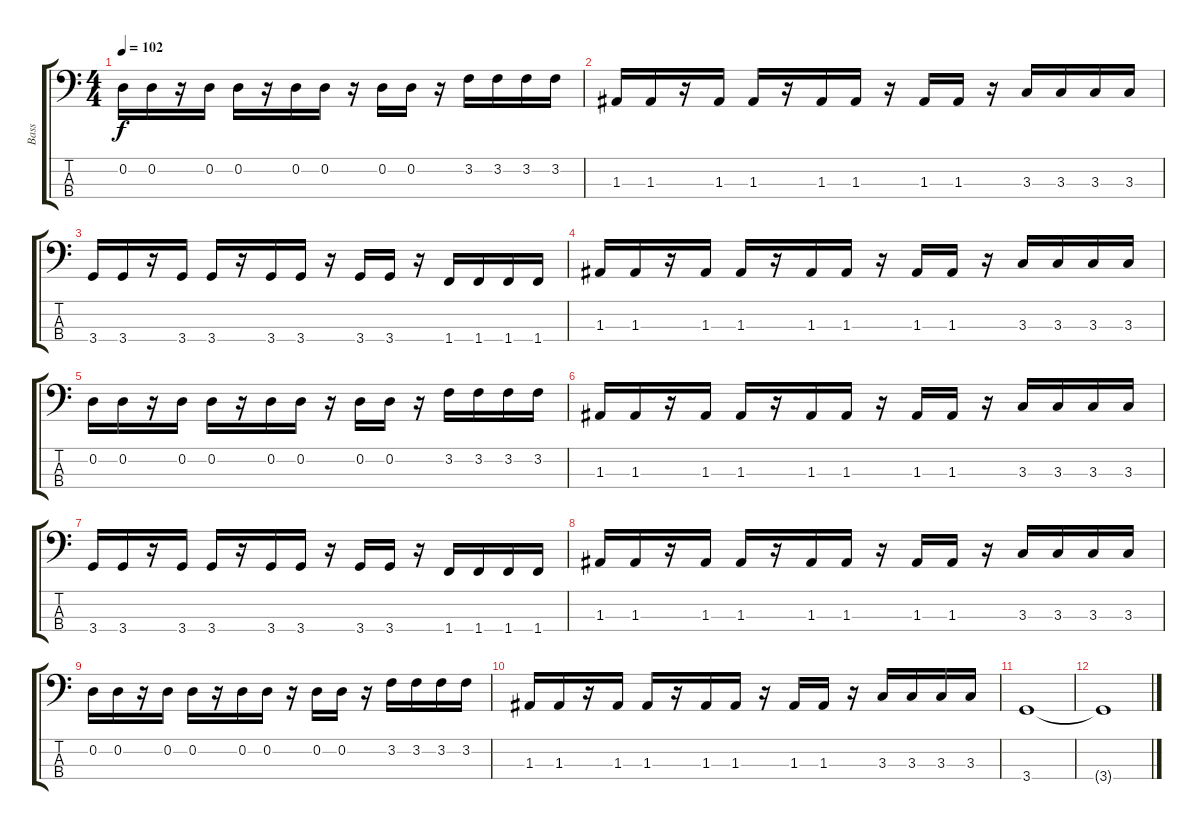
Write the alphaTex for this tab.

\track ("Bass" "Bass") {instrument electricbasspick}
\staff {score tabs}
\tuning (G2 D2 A1 E1) {hide}
\ts (4 4)
\tempo 102
\clef f4
\ks c
0.2.16{dy f} 0.2.16 r.16 0.2.16 0.2.16 r.16 0.2.16 0.2.16 r.16 0.2.16 0.2.16 r.16 3.2.16 3.2.16 3.2.16 3.2.16 |
1.3.16 1.3.16 r.16 1.3.16 1.3.16 r.16 1.3.16 1.3.16 r.16 1.3.16 1.3.16 r.16 3.3.16 3.3.16 3.3.16 3.3.16 |
3.4.16 3.4.16 r.16 3.4.16 3.4.16 r.16 3.4.16 3.4.16 r.16 3.4.16 3.4.16 r.16 1.4.16 1.4.16 1.4.16 1.4.16 |
1.3.16{volume 15 instrument electricbasspick} 1.3.16 r.16 1.3.16 1.3.16 r.16 1.3.16 1.3.16 r.16 1.3.16 1.3.16 r.16 3.3.16 3.3.16 3.3.16 3.3.16 |
0.2.16 0.2.16 r.16 0.2.16 0.2.16 r.16 0.2.16 0.2.16 r.16 0.2.16 0.2.16 r.16 3.2.16 3.2.16 3.2.16 3.2.16 |
1.3.16 1.3.16 r.16 1.3.16 1.3.16 r.16 1.3.16 1.3.16 r.16 1.3.16 1.3.16 r.16 3.3.16 3.3.16 3.3.16 3.3.16 |
3.4.16 3.4.16 r.16 3.4.16 3.4.16 r.16 3.4.16 3.4.16 r.16 3.4.16 3.4.16 r.16 1.4.16 1.4.16 1.4.16 1.4.16 |
1.3.16 1.3.16 r.16 1.3.16 1.3.16 r.16 1.3.16 1.3.16 r.16 1.3.16 1.3.16 r.16 3.3.16 3.3.16 3.3.16 3.3.16 |
0.2.16 0.2.16 r.16 0.2.16 0.2.16 r.16 0.2.16 0.2.16 r.16 0.2.16 0.2.16 r.16 3.2.16 3.2.16 3.2.16 3.2.16 |
1.3.16 1.3.16 r.16 1.3.16 1.3.16 r.16 1.3.16 1.3.16 r.16 1.3.16 1.3.16 r.16 3.3.16 3.3.16 3.3.16 3.3.16 |
3.4.1{volume 0} |
3.4{t}.1
